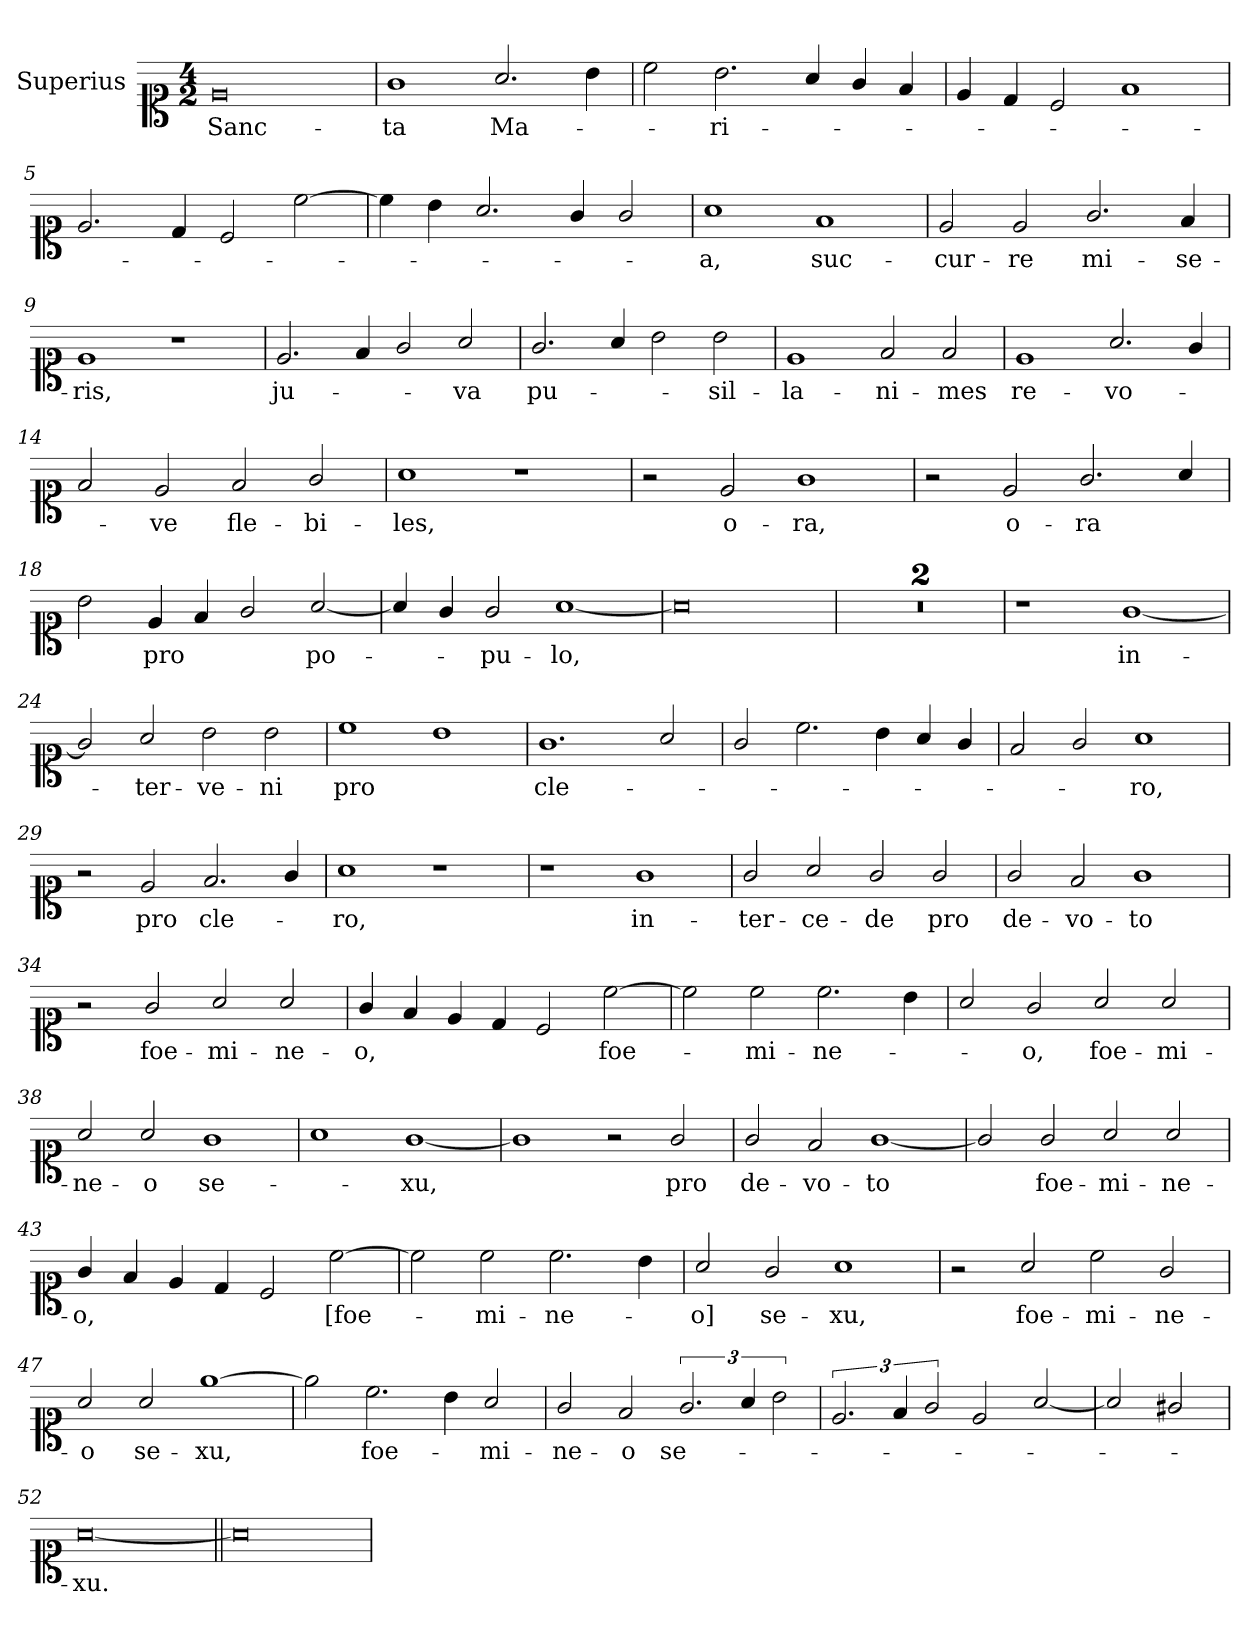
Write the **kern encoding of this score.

**kern	**text
*part1	*part1
*staff1	*staff1
*I"Superius	*
*I'S.	*
*clefC1	*
*k[]	*
*C:	*
*M4/2	*
=1	=1
0e/	Sanc-
=2	=2
1g/	-ta
2.a/	Ma-
4b\	.
=3	=3
2cc\	.
2.b\	-ri-
4a/	.
4g/	.
4f/	.
!!LO:LB:g=z
=4	=4
4e/	.
4d/	.
2c/	.
1f/	.
=5	=5
2.e/	.
4d/	.
2c/	.
[2cc\	.
=6	=6
4cc\]	.
4b\	.
2.a/	.
4g/	.
2g/	.
!!LO:LB:g=z
=7	=7
1a/	-a,
1f/	suc-
=8	=8
2e/	-cur-
2e/	-re
2.g/	mi-
4f/	-se-
=9	=9
1e/	-ris,
1r	.
!!LO:LB:g=z
=10	=10
2.e/	ju-
4f/	.
2g/	.
2a/	-va
=11	=11
2.g/	pu-
4a/	.
2b\	.
2b\	-sil-
=12	=12
1e/	-la-
2f/	-ni-
2f/	-mes
!!LO:LB:g=z
=13	=13
1e/	re-
2.a/	-vo-
4g/	.
=14	=14
2f/	.
2e/	-ve
2f/	fle-
2g/	-bi-
=15	=15
1a/	-les,
1r	.
!!LO:LB:g=z
=16	=16
2r	.
2e/	o-
1g/	-ra,
=17	=17
2r	.
2e/	o-
2.g/	-ra
4a/	.
=18	=18
2b\	.
4e/	pro
4f/	.
2g/	.
[2a/	po-
!!LO:LB:g=z
=19	=19
4a/]	.
4g/	.
2g/	-pu-
[1a/	-lo,
=20	=20
0a/]	.
=21	=21
0r	.
=22	=22
0r	.
!!LO:PB:g=z
=23	=23
1r	.
[1g/	in-
=24	=24
2g/]	.
2a/	-ter-
2b\	-ve-
2b\	-ni
=25	=25
1cc\	pro
1b\	.
!!LO:LB:g=z
=26	=26
1.g/	cle-
2a/	.
=27	=27
2g/	.
2.cc\	.
4b\	.
4a/	.
4g/	.
=28	=28
2f/	.
2g/	.
1a/	-ro,
!!LO:LB:g=z
=29	=29
2r	.
2e/	pro
2.f/	cle-
4g/	.
=30	=30
1a/	-ro,
1r	.
=31	=31
1r	.
1g/	in-
!!LO:LB:g=z
=32	=32
2g/	-ter-
2a/	-ce-
2g/	-de
2g/	pro
=33	=33
2g/	de-
2f/	-vo-
1g/	-to
=34	=34
2r	.
2g/	foe-
2a/	-mi-
2a/	-ne-
!!LO:LB:g=z
=35	=35
4g/	-o,
4f/	.
4e/	.
4d/	.
2c/	.
[2cc\	foe-
=36	=36
2cc\]	.
2cc\	-mi-
2.cc\	-ne-
4b\	.
=37	=37
2a/	.
2g/	-o,
2a/	foe-
2a/	-mi-
!!LO:LB:g=z
=38	=38
2a/	-ne-
2a/	-o
1g/	se-
=39	=39
1a/	.
[1g/	-xu,
=40	=40
1g/]	.
2r	.
2g/	pro
!!LO:LB:g=z
=41	=41
2g/	de-
2f/	-vo-
[1g/	-to
=42	=42
2g/]	.
2g/	foe-
2a/	-mi-
2a/	-ne-
=43	=43
4g/	-o,
4f/	.
4e/	.
4d/	.
2c/	.
[2cc\	[foe-
!!LO:LB:g=z
=44	=44
2cc\]	.
2cc\	-mi-
2.cc\	-ne-
4b\	.
=45	=45
2a/	-o]
2g/	se-
1a/	-xu,
=46	=46
2r	.
2a/	foe-
2cc\	-mi-
2g/	-ne-
!!LO:PB:g=z
=47	=47
2a/	-o
2a/	se-
[1ee\	-xu,
=48	=48
2ee\]	.
2.cc\	foe-
4b\	.
2a/	-mi-
=49	=49
2g/	-ne-
2f/	-o
3.g/	se-
6a/	.
3b\	.
!!LO:LB:g=z
=50	=50
3.e/	.
6f/	.
3g/	.
2e/	.
[2a/	.
=51	=51
2a/]	.
2g#X/	.
=52	=52
[0a/	-xu.
=53||	=53||
0a/]	.
=	=
*-	*-
